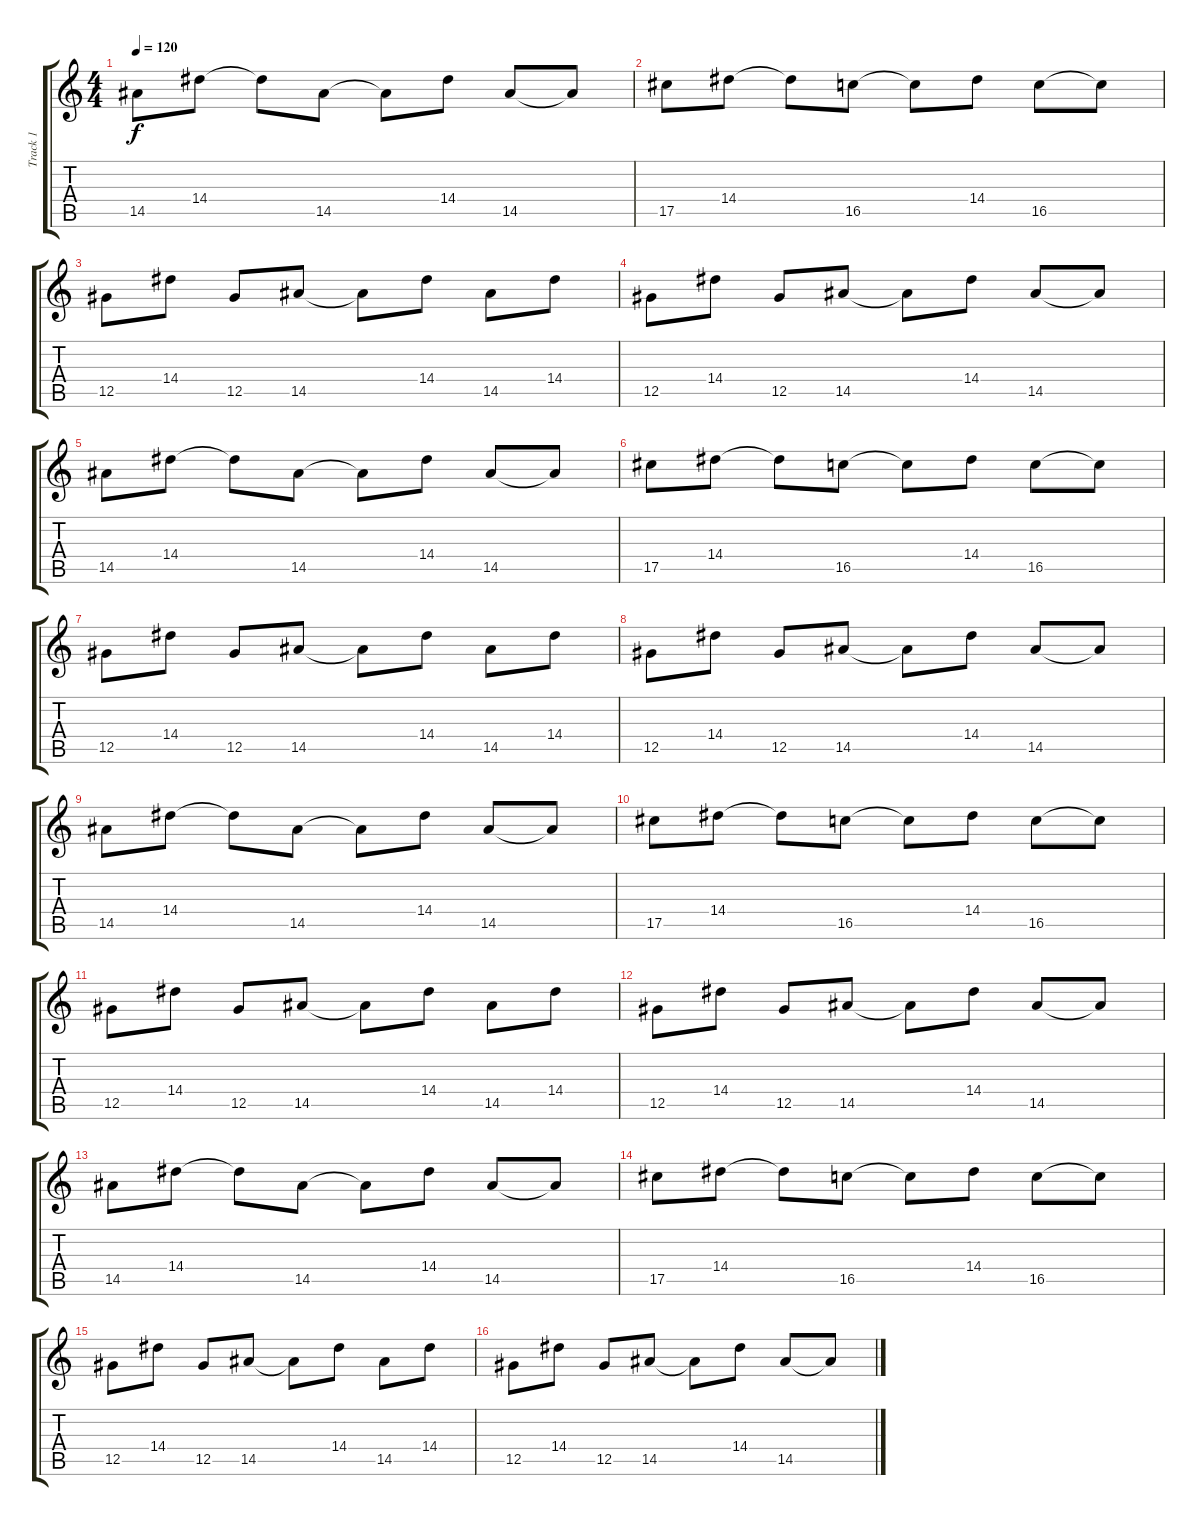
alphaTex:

\track ("Track 1" "Track 1") {instrument distortionguitar}
\staff {score tabs}
\tuning (Eb4 Bb3 Gb3 Db3 Ab2 Eb2) {hide}
\ts (4 4)
\tempo 120
\clef g2
\ks c
14.5.8{dy f instrument distortionguitar} 14.4.8 14.4{t}.8 14.5.8 14.5{t}.8 14.4.8 14.5.8 14.5{t}.8 |
17.5.8 14.4.8 14.4{t}.8 16.5.8 16.5{t}.8 14.4.8 16.5.8 16.5{t}.8 |
12.5.8 14.4.8 12.5.8 14.5.8 14.5{t}.8 14.4.8 14.5.8 14.4.8 |
12.5.8 14.4.8 12.5.8 14.5.8 14.5{t}.8 14.4.8 14.5.8 14.5{t}.8 |
14.5.8 14.4.8 14.4{t}.8 14.5.8 14.5{t}.8 14.4.8 14.5.8 14.5{t}.8 |
17.5.8 14.4.8 14.4{t}.8 16.5.8 16.5{t}.8 14.4.8 16.5.8 16.5{t}.8 |
12.5.8 14.4.8 12.5.8 14.5.8 14.5{t}.8 14.4.8 14.5.8 14.4.8 |
12.5.8 14.4.8 12.5.8 14.5.8 14.5{t}.8 14.4.8 14.5.8 14.5{t}.8 |
14.5.8 14.4.8 14.4{t}.8 14.5.8 14.5{t}.8 14.4.8 14.5.8 14.5{t}.8 |
17.5.8 14.4.8 14.4{t}.8 16.5.8 16.5{t}.8 14.4.8 16.5.8 16.5{t}.8 |
12.5.8 14.4.8 12.5.8 14.5.8 14.5{t}.8 14.4.8 14.5.8 14.4.8 |
12.5.8 14.4.8 12.5.8 14.5.8 14.5{t}.8 14.4.8 14.5.8 14.5{t}.8 |
14.5.8 14.4.8 14.4{t}.8 14.5.8 14.5{t}.8 14.4.8 14.5.8 14.5{t}.8 |
17.5.8 14.4.8 14.4{t}.8 16.5.8 16.5{t}.8 14.4.8 16.5.8 16.5{t}.8 |
12.5.8 14.4.8 12.5.8 14.5.8 14.5{t}.8 14.4.8 14.5.8 14.4.8 |
12.5.8 14.4.8 12.5.8 14.5.8 14.5{t}.8 14.4.8 14.5.8 14.5{t}.8
